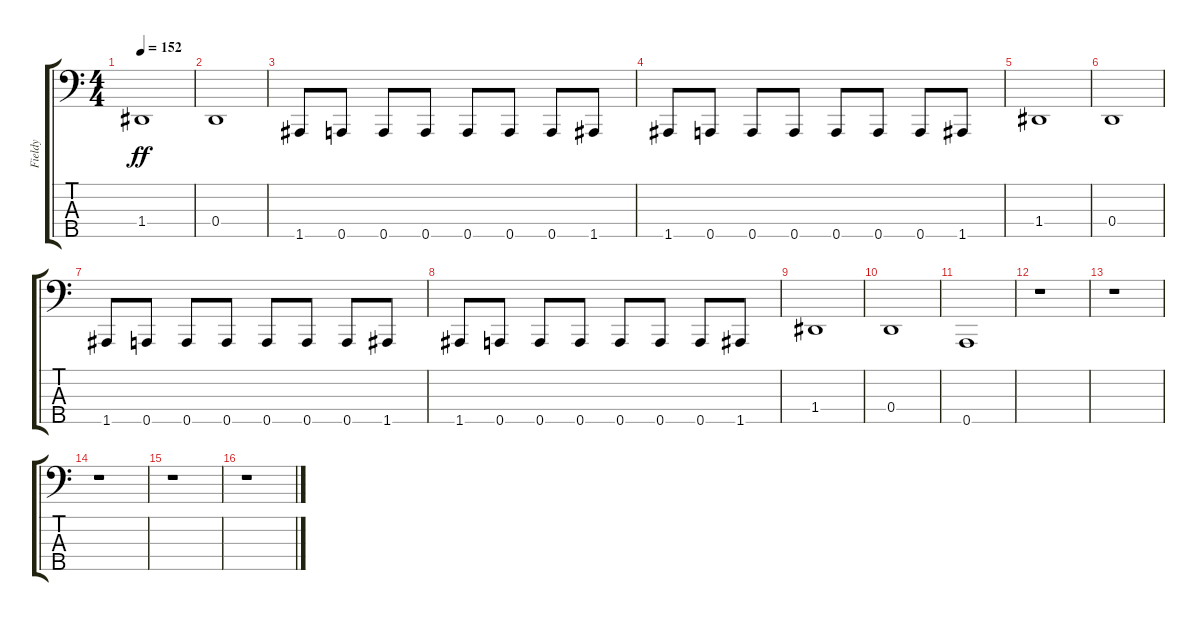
\track ("Fieldy" "Fieldy") {instrument slapbass1}
\staff {score tabs}
\tuning (F2 C2 G1 D1 A0) {hide}
\ts (4 4)
\tempo 152
\clef f4
\ks c
1.4.1{dy ff} |
0.4.1 |
1.5.8 0.5.8 0.5.8 0.5.8 0.5.8 0.5.8 0.5.8 1.5.8 |
1.5.8 0.5.8 0.5.8 0.5.8 0.5.8 0.5.8 0.5.8 1.5.8 |
1.4.1 |
0.4.1 |
1.5.8 0.5.8 0.5.8 0.5.8 0.5.8 0.5.8 0.5.8 1.5.8 |
1.5.8 0.5.8 0.5.8 0.5.8 0.5.8 0.5.8 0.5.8 1.5.8 |
1.4.1 |
0.4.1 |
0.5.1 |
r.1 |
r.1 |
r.1 |
r.1 |
r.1
